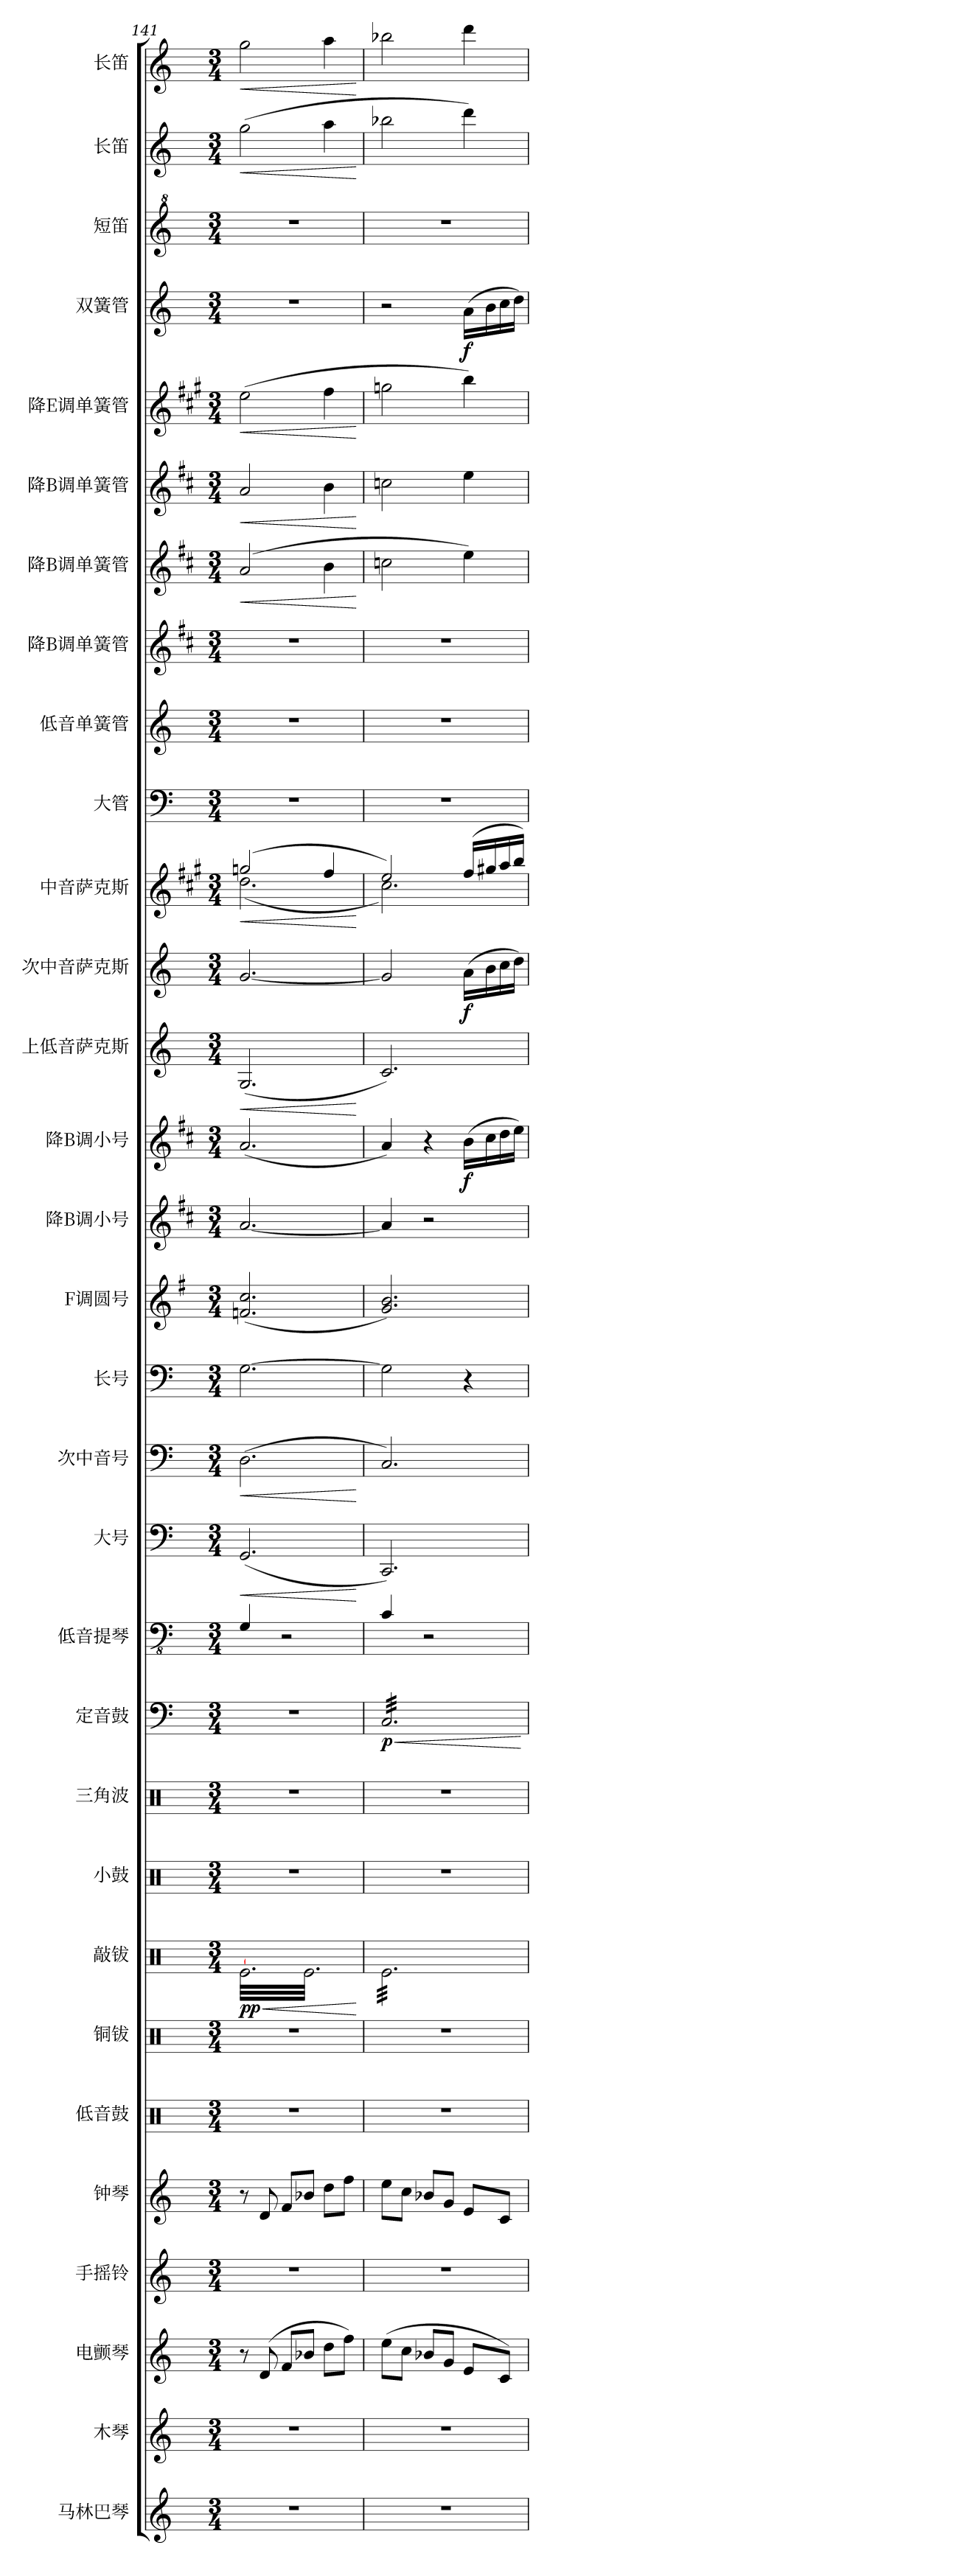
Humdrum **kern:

**kern	**kern	**kern	**kern	**kern	**kern	**kern	**kern	**dynam	**kern	**kern	**kern	**dynam	**kern	**kern	**dynam	**kern	**dynam	**kern	**kern	**kern	**kern	**dynam	**kern	**dynam	**kern	**dynam	**kern	**dynam	**kern	**kern	**kern	**kern	**dynam	**kern	**dynam	**kern	**dynam	**kern	**dynam	**kern	**kern	**dynam	**kern	**dynam
*part31	*part30	*part29	*part28	*part27	*part26	*part25	*part24	*part24	*part23	*part22	*part21	*part21	*part20	*part19	*part19	*part18	*part18	*part17	*part16	*part15	*part14	*part14	*part13	*part13	*part12	*part12	*part11	*part11	*part10	*part9	*part8	*part7	*part7	*part6	*part6	*part5	*part5	*part4	*part4	*part3	*part2	*part2	*part1	*part1
*staff31	*staff30	*staff29	*staff28	*staff27	*staff26	*staff25	*staff24	*staff24	*staff23	*staff22	*staff21	*staff21	*staff20	*staff19	*staff19	*staff18	*staff18	*staff17	*staff16	*staff15	*staff14	*staff14	*staff13	*staff13	*staff12	*staff12	*staff11	*staff11	*staff10	*staff9	*staff8	*staff7	*staff7	*staff6	*staff6	*staff5	*staff5	*staff4	*staff4	*staff3	*staff2	*staff2	*staff1	*staff1
*I"马林巴琴	*I"木琴	*I"电颤琴	*I"手摇铃	*I"钟琴	*I"低音鼓	*I"铜钹	*I"敲钹	*	*I"小鼓	*I"三角波	*I"定音鼓	*	*I"低音提琴	*I"大号	*	*I"次中音号	*	*I"长号	*I"F调圆号	*I"降B调小号	*I"降B调小号	*	*I"上低音萨克斯	*	*I"次中音萨克斯	*	*I"中音萨克斯	*	*I"大管	*I"低音单簧管	*I"降B调单簧管	*I"降B调单簧管	*	*I"降B调单簧管	*	*I"降E调单簧管	*	*I"双簧管	*	*I"短笛	*I"长笛	*	*I"长笛	*
*clefG2	*clefG2	*clefG2	*clefG2	*clefG2	*clefX	*clefX	*clefX	*	*clefX	*clefX	*clefF4	*	*clefFv4	*clefF4	*	*clefF4	*	*clefF4	*clefG2	*clefG2	*clefG2	*	*clefG2	*	*clefG2	*	*clefG2	*	*clefF4	*clefG2	*clefG2	*clefG2	*	*clefG2	*	*clefG2	*	*clefG2	*	*clefG^2	*clefG2	*	*clefG2	*
*	*ITrd-7c-12	*	*	*ITrd-14c-24	*	*	*	*	*	*	*	*	*ITrd7c12	*	*	*	*	*	*ITrd4c7	*ITrd1c2	*ITrd1c2	*	*ITrd12c21	*	*ITrd8c14	*	*ITrd5c9	*	*	*ITrd8c14	*ITrd1c2	*ITrd1c2	*	*ITrd1c2	*	*ITrd-2c-3	*	*	*	*ITrd-7c-12	*	*	*	*
*k[]	*k[]	*k[]	*k[]	*k[]	*k[]	*k[]	*k[]	*	*k[]	*k[]	*k[]	*	*k[]	*k[]	*	*k[]	*	*k[]	*k[]	*k[]	*k[]	*	*k[]	*	*k[]	*	*k[]	*	*k[]	*k[]	*k[]	*k[]	*	*k[]	*	*k[]	*	*k[]	*	*k[]	*k[]	*	*k[]	*
*M3/4	*M3/4	*M3/4	*M3/4	*M3/4	*M3/4	*M3/4	*M3/4	*	*M3/4	*M3/4	*M3/4	*	*M3/4	*M3/4	*	*M3/4	*	*M3/4	*M3/4	*M3/4	*M3/4	*	*M3/4	*	*M3/4	*	*M3/4	*	*M3/4	*M3/4	*M3/4	*M3/4	*	*M3/4	*	*M3/4	*	*M3/4	*	*M3/4	*M3/4	*	*M3/4	*
=141	=141	=141	=141	=141	=141	=141	=141	=141	=141	=141	=141	=141	=141	=141	=141	=141	=141	=141	=141	=141	=141	=141	=141	=141	=141	=141	=141	=141	=141	=141	=141	=141	=141	=141	=141	=141	=141	=141	=141	=141	=141	=141	=141	=141
!	!	!	!	!	!	!	!	!LO:HP:b	!	!	!	!	!	!	!LO:HP:b	!	!LO:HP:b	!	!	!	!	!	!	!LO:HP:b	!	!	!	!LO:HP:b	!	!	!	!	!LO:HP:b	!	!LO:HP:b	!	!LO:HP:b	!	!	!	!	!LO:HP:b	!	!LO:HP:b
*	*	*	*	*	*	*	*	*	*	*	*	*	*	*	*	*	*	*	*	*	*	*	*	*	*	*	*^	*	*	*	*	*	*	*	*	*	*	*	*	*	*	*	*	*
!	!	!	!	!	!	!	!	!LO:DY:n=1:b	!	!	!	!	!	!	!	!	!	!	!	!	!	!	!	!	!	!	!	!	!	!	!	!	!	!	!	!	!	!	!	!	!	!	!	!	!
*	*	*	*	*	*	*	*tremolo	*	*	*	*	*	*	*	*	*	*	*	*	*	*	*	*	*	*	*	*	*	*	*	*	*	*	*	*	*	*	*	*	*	*	*	*	*	*
2.r	2.r	8r	2.r	8r	2.r	2.r	[32Re\LLL	< pp	2.r	2.r	2.r	.	4GGG/	(2.GG/	<	(2.D\	<	[2.G\	(2.B-X/ 2.f/	[2.g/	(2.g/	.	(2.GG/	<	[2.G/	.	(2b-X/	(2.f\	<	2.r	2.r	2.r	(2g/	<	2g/	<	(2gg\	<	2.r	.	2.r	(2gg\	<	2gg\	<
.	.	.	.	.	.	.	32Re\	.	.	.	.	.	.	.	.	.	.	.	.	.	.	.	.	.	.	.	.	.	.	.	.	.	.	.	.	.	.	.	.	.	.	.	.	.	.
.	.	.	.	.	.	.	32Re\	.	.	.	.	.	.	.	.	.	.	.	.	.	.	.	.	.	.	.	.	.	.	.	.	.	.	.	.	.	.	.	.	.	.	.	.	.	.
.	.	.	.	.	.	.	32Re\	.	.	.	.	.	.	.	.	.	.	.	.	.	.	.	.	.	.	.	.	.	.	.	.	.	.	.	.	.	.	.	.	.	.	.	.	.	.
.	.	(8d/	.	8ddd/	.	.	32Re\	.	.	.	.	.	.	.	.	.	.	.	.	.	.	.	.	.	.	.	.	.	.	.	.	.	.	.	.	.	.	.	.	.	.	.	.	.	.
.	.	.	.	.	.	.	32Re\	.	.	.	.	.	.	.	.	.	.	.	.	.	.	.	.	.	.	.	.	.	.	.	.	.	.	.	.	.	.	.	.	.	.	.	.	.	.
.	.	.	.	.	.	.	32Re\	.	.	.	.	.	.	.	.	.	.	.	.	.	.	.	.	.	.	.	.	.	.	.	.	.	.	.	.	.	.	.	.	.	.	.	.	.	.
.	.	.	.	.	.	.	32Re\	.	.	.	.	.	.	.	.	.	.	.	.	.	.	.	.	.	.	.	.	.	.	.	.	.	.	.	.	.	.	.	.	.	.	.	.	.	.
.	.	8f/L	.	8fff/L	.	.	32Re\	.	.	.	.	.	2r	.	.	.	.	.	.	.	.	.	.	.	.	.	.	.	.	.	.	.	.	.	.	.	.	.	.	.	.	.	.	.	.
.	.	.	.	.	.	.	32Re\	.	.	.	.	.	.	.	.	.	.	.	.	.	.	.	.	.	.	.	.	.	.	.	.	.	.	.	.	.	.	.	.	.	.	.	.	.	.
.	.	.	.	.	.	.	32Re\	.	.	.	.	.	.	.	.	.	.	.	.	.	.	.	.	.	.	.	.	.	.	.	.	.	.	.	.	.	.	.	.	.	.	.	.	.	.
.	.	.	.	.	.	.	32Re\	.	.	.	.	.	.	.	.	.	.	.	.	.	.	.	.	.	.	.	.	.	.	.	.	.	.	.	.	.	.	.	.	.	.	.	.	.	.
.	.	8b-X/J	.	8bbb-X/J	.	.	32Re\	.	.	.	.	.	.	.	.	.	.	.	.	.	.	.	.	.	.	.	.	.	.	.	.	.	.	.	.	.	.	.	.	.	.	.	.	.	.
.	.	.	.	.	.	.	32Re\	.	.	.	.	.	.	.	.	.	.	.	.	.	.	.	.	.	.	.	.	.	.	.	.	.	.	.	.	.	.	.	.	.	.	.	.	.	.
.	.	.	.	.	.	.	32Re\	.	.	.	.	.	.	.	.	.	.	.	.	.	.	.	.	.	.	.	.	.	.	.	.	.	.	.	.	.	.	.	.	.	.	.	.	.	.
.	.	.	.	.	.	.	32Re\	.	.	.	.	.	.	.	.	.	.	.	.	.	.	.	.	.	.	.	.	.	.	.	.	.	.	.	.	.	.	.	.	.	.	.	.	.	.
.	.	8dd\L	.	8dddd\L	.	.	32Re\	.	.	.	.	.	.	.	.	.	.	.	.	.	.	.	.	.	.	.	4a/	.	.	.	.	.	4a\	.	4a\	.	4aa\	.	.	.	.	4aa\	.	4aa\	.
.	.	.	.	.	.	.	32Re\	.	.	.	.	.	.	.	.	.	.	.	.	.	.	.	.	.	.	.	.	.	.	.	.	.	.	.	.	.	.	.	.	.	.	.	.	.	.
.	.	.	.	.	.	.	32Re\	.	.	.	.	.	.	.	.	.	.	.	.	.	.	.	.	.	.	.	.	.	.	.	.	.	.	.	.	.	.	.	.	.	.	.	.	.	.
.	.	.	.	.	.	.	32Re\	.	.	.	.	.	.	.	.	.	.	.	.	.	.	.	.	.	.	.	.	.	.	.	.	.	.	.	.	.	.	.	.	.	.	.	.	.	.
.	.	8ff\J)	.	8ffff\J	.	.	32Re\	.	.	.	.	.	.	.	.	.	.	.	.	.	.	.	.	.	.	.	.	.	.	.	.	.	.	.	.	.	.	.	.	.	.	.	.	.	.
.	.	.	.	.	.	.	32Re\	.	.	.	.	.	.	.	.	.	.	.	.	.	.	.	.	.	.	.	.	.	.	.	.	.	.	.	.	.	.	.	.	.	.	.	.	.	.
.	.	.	.	.	.	.	32Re\	.	.	.	.	.	.	.	.	.	.	.	.	.	.	.	.	.	.	.	.	.	.	.	.	.	.	.	.	.	.	.	.	.	.	.	.	.	.
.	.	.	.	.	.	.	32Re\JJJ	.	.	.	.	.	.	.	.	.	.	.	.	.	.	.	.	.	.	.	.	.	.	.	.	.	.	.	.	.	.	.	.	.	.	.	.	.	.
*	*	*	*	*	*	*	*	*	*	*	*	*	*	*	*	*	*	*	*	*	*	*	*	*	*	*	*v	*v	*	*	*	*	*	*	*	*	*	*	*	*	*	*	*	*	*
.	.	.	.	.	.	.	.	[	.	.	.	.	.	.	[	.	[	.	.	.	.	.	.	[	.	.	.	[	.	.	.	.	[	.	[	.	[	.	.	.	.	[	.	[
=142	=142	=142	=142	=142	=142	=142	=142	=142	=142	=142	=142	=142	=142	=142	=142	=142	=142	=142	=142	=142	=142	=142	=142	=142	=142	=142	=142	=142	=142	=142	=142	=142	=142	=142	=142	=142	=142	=142	=142	=142	=142	=142	=142	=142
!	!	!	!	!	!	!	!	!	!	!	!	!LO:HP:b	!	!	!	!	!	!	!	!	!	!	!	!	!	!	!	!	!	!	!	!	!	!	!	!	!	!	!	!	!	!	!	!
*	*	*	*	*	*	*	*	*	*	*	*	*	*	*	*	*	*	*	*	*	*	*	*	*	*	*	*^	*	*	*	*	*	*	*	*	*	*	*	*	*	*	*	*	*
!	!	!	!	!	!	!	!	!	!	!	!	!LO:DY:n=1:b	!	!	!	!	!	!	!	!	!	!	!	!	!	!	!	!	!	!	!	!	!	!	!	!	!	!	!	!	!	!	!	!	!
*	*	*	*	*	*	*	*	*	*	*	*tremolo	*	*	*	*	*	*	*	*	*	*	*	*	*	*	*	*	*	*	*	*	*	*	*	*	*	*	*	*	*	*	*	*	*	*
2.r	2.r	(8ee\L	2.r	8eeee\L	2.r	2.r	32Re\LLL	.	2.r	2.r	32C/LLL	< p	4CC/	2.CC/)	.	2.C/)	.	2G\]	2.c/ 2.e/)	4g/]	4g/)	.	2.C/)	.	2G/]	.	2g/)	2.e\)	.	2.r	2.r	2.r	2b-X\	.	2b-X\	.	2bb-X\	.	2r	.	2.r	2bb-X\	.	2bb-X\	.
.	.	.	.	.	.	.	32Re\	.	.	.	32C/	.	.	.	.	.	.	.	.	.	.	.	.	.	.	.	.	.	.	.	.	.	.	.	.	.	.	.	.	.	.	.	.	.	.
.	.	.	.	.	.	.	32Re\	.	.	.	32C/	.	.	.	.	.	.	.	.	.	.	.	.	.	.	.	.	.	.	.	.	.	.	.	.	.	.	.	.	.	.	.	.	.	.
.	.	.	.	.	.	.	32Re\	.	.	.	32C/	.	.	.	.	.	.	.	.	.	.	.	.	.	.	.	.	.	.	.	.	.	.	.	.	.	.	.	.	.	.	.	.	.	.
.	.	8cc\J	.	8cccc\J	.	.	32Re\	.	.	.	32C/	.	.	.	.	.	.	.	.	.	.	.	.	.	.	.	.	.	.	.	.	.	.	.	.	.	.	.	.	.	.	.	.	.	.
.	.	.	.	.	.	.	32Re\	.	.	.	32C/	.	.	.	.	.	.	.	.	.	.	.	.	.	.	.	.	.	.	.	.	.	.	.	.	.	.	.	.	.	.	.	.	.	.
.	.	.	.	.	.	.	32Re\	.	.	.	32C/	.	.	.	.	.	.	.	.	.	.	.	.	.	.	.	.	.	.	.	.	.	.	.	.	.	.	.	.	.	.	.	.	.	.
.	.	.	.	.	.	.	32Re\	.	.	.	32C/	.	.	.	.	.	.	.	.	.	.	.	.	.	.	.	.	.	.	.	.	.	.	.	.	.	.	.	.	.	.	.	.	.	.
.	.	8b-X/L	.	8bbb-X/L	.	.	32Re\	.	.	.	32C/	.	2r	.	.	.	.	.	.	2r	4r	.	.	.	.	.	.	.	.	.	.	.	.	.	.	.	.	.	.	.	.	.	.	.	.
.	.	.	.	.	.	.	32Re\	.	.	.	32C/	.	.	.	.	.	.	.	.	.	.	.	.	.	.	.	.	.	.	.	.	.	.	.	.	.	.	.	.	.	.	.	.	.	.
.	.	.	.	.	.	.	32Re\	.	.	.	32C/	.	.	.	.	.	.	.	.	.	.	.	.	.	.	.	.	.	.	.	.	.	.	.	.	.	.	.	.	.	.	.	.	.	.
.	.	.	.	.	.	.	32Re\	.	.	.	32C/	.	.	.	.	.	.	.	.	.	.	.	.	.	.	.	.	.	.	.	.	.	.	.	.	.	.	.	.	.	.	.	.	.	.
.	.	8g/J	.	8ggg/J	.	.	32Re\	.	.	.	32C/	.	.	.	.	.	.	.	.	.	.	.	.	.	.	.	.	.	.	.	.	.	.	.	.	.	.	.	.	.	.	.	.	.	.
.	.	.	.	.	.	.	32Re\	.	.	.	32C/	.	.	.	.	.	.	.	.	.	.	.	.	.	.	.	.	.	.	.	.	.	.	.	.	.	.	.	.	.	.	.	.	.	.
.	.	.	.	.	.	.	32Re\	.	.	.	32C/	.	.	.	.	.	.	.	.	.	.	.	.	.	.	.	.	.	.	.	.	.	.	.	.	.	.	.	.	.	.	.	.	.	.
.	.	.	.	.	.	.	32Re\	.	.	.	32C/	.	.	.	.	.	.	.	.	.	.	.	.	.	.	.	.	.	.	.	.	.	.	.	.	.	.	.	.	.	.	.	.	.	.
!	!	!	!	!	!	!	!	!	!	!	!	!	!	!	!	!	!	!	!	!	!	!LO:DY:b	!	!	!	!LO:DY:b	!	!	!	!	!	!	!	!	!	!	!	!	!	!LO:DY:b	!	!	!	!	!
.	.	8e/L	.	8eee/L	.	.	32Re\	.	.	.	32C/	.	.	.	.	.	.	4r	.	.	(16a\LL	f	.	.	(16A\LL	f	(16a/LL	.	.	.	.	.	4dd\)	.	4dd\	.	4ddd\)	.	(16a\LL	f	.	4ddd\)	.	4ddd\	.
.	.	.	.	.	.	.	32Re\	.	.	.	32C/	.	.	.	.	.	.	.	.	.	.	.	.	.	.	.	.	.	.	.	.	.	.	.	.	.	.	.	.	.	.	.	.	.	.
.	.	.	.	.	.	.	32Re\	.	.	.	32C/	.	.	.	.	.	.	.	.	.	16b\	.	.	.	16B\	.	16bn/	.	.	.	.	.	.	.	.	.	.	.	16b\	.	.	.	.	.	.
.	.	.	.	.	.	.	32Re\	.	.	.	32C/	.	.	.	.	.	.	.	.	.	.	.	.	.	.	.	.	.	.	.	.	.	.	.	.	.	.	.	.	.	.	.	.	.	.
.	.	8c/J)	.	8ccc/J	.	.	32Re\	.	.	.	32C/	.	.	.	.	.	.	.	.	.	16cc\	.	.	.	16c\	.	16cc/	.	.	.	.	.	.	.	.	.	.	.	16cc\	.	.	.	.	.	.
.	.	.	.	.	.	.	32Re\	.	.	.	32C/	.	.	.	.	.	.	.	.	.	.	.	.	.	.	.	.	.	.	.	.	.	.	.	.	.	.	.	.	.	.	.	.	.	.
.	.	.	.	.	.	.	32Re\	.	.	.	32C/	.	.	.	.	.	.	.	.	.	16dd\JJ)	.	.	.	16d\JJ)	.	16dd/JJ)	.	.	.	.	.	.	.	.	.	.	.	16dd\JJ)	.	.	.	.	.	.
.	.	.	.	.	.	.	32Re\JJJ	.	.	.	32C/JJJ	.	.	.	.	.	.	.	.	.	.	.	.	.	.	.	.	.	.	.	.	.	.	.	.	.	.	.	.	.	.	.	.	.	.
*	*	*	*	*	*	*	*	*	*	*	*Xtremolo	*	*	*	*	*	*	*	*	*	*	*	*	*	*	*	*	*	*	*	*	*	*	*	*	*	*	*	*	*	*	*	*	*	*
*	*	*	*	*	*	*	*Xtremolo	*	*	*	*	*	*	*	*	*	*	*	*	*	*	*	*	*	*	*	*	*	*	*	*	*	*	*	*	*	*	*	*	*	*	*	*	*	*
*	*	*	*	*	*	*	*	*	*	*	*	*	*	*	*	*	*	*	*	*	*	*	*	*	*	*	*v	*v	*	*	*	*	*	*	*	*	*	*	*	*	*	*	*	*	*
.	.	.	.	.	.	.	.	.	.	.	.	[	.	.	.	.	.	.	.	.	.	.	.	.	.	.	.	.	.	.	.	.	.	.	.	.	.	.	.	.	.	.	.	.
=	=	=	=	=	=	=	=	=	=	=	=	=	=	=	=	=	=	=	=	=	=	=	=	=	=	=	=	=	=	=	=	=	=	=	=	=	=	=	=	=	=	=	=	=
*-	*-	*-	*-	*-	*-	*-	*-	*-	*-	*-	*-	*-	*-	*-	*-	*-	*-	*-	*-	*-	*-	*-	*-	*-	*-	*-	*-	*-	*-	*-	*-	*-	*-	*-	*-	*-	*-	*-	*-	*-	*-	*-	*-	*-
